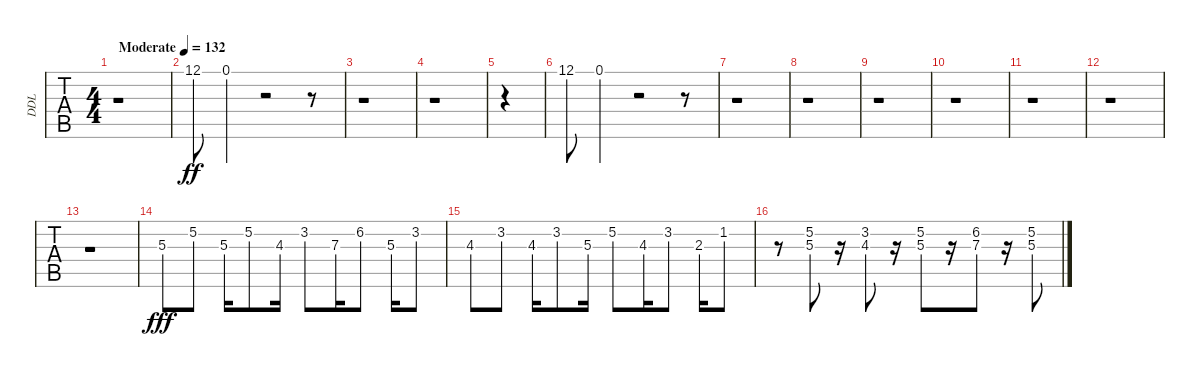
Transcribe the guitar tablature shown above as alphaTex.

\track ("DDL" "DDL") {instrument acousticgrandpiano}
\staff {tabs}
\tuning (E4 B3 G3 D3 A2 E2) {hide}
\ts (4 4)
\tempo (132 "Moderate")
\clef g2
\ks c
r.1{dy ff instrument acousticgrandpiano} |
12.1.8{instrument acousticguitarnylon} 0.1.4 r.2 r.8 |
r.1 |
r.1 |
|
12.1.8{instrument acousticguitarnylon} 0.1.4 r.2 r.8 |
r.1 |
r.1 |
r.1 |
r.1 |
r.1 |
r.1 |
r.1 |
5.3.8{dy fff} 5.2.8 5.3.16 5.2.8 4.3.16 3.2.8 7.3.16 6.2.8 5.3.16 3.2.8 |
4.3.8 3.2.8 4.3.16 3.2.8 5.3.16 5.2.8 4.3.16 3.2.8 2.3.16 1.2.8 |
r.8 (5.2 5.3).8 r.16 (3.2 4.3).8 r.16 (5.2 5.3).8 r.16 (6.2 7.3).8 r.16 (5.2 5.3).8
